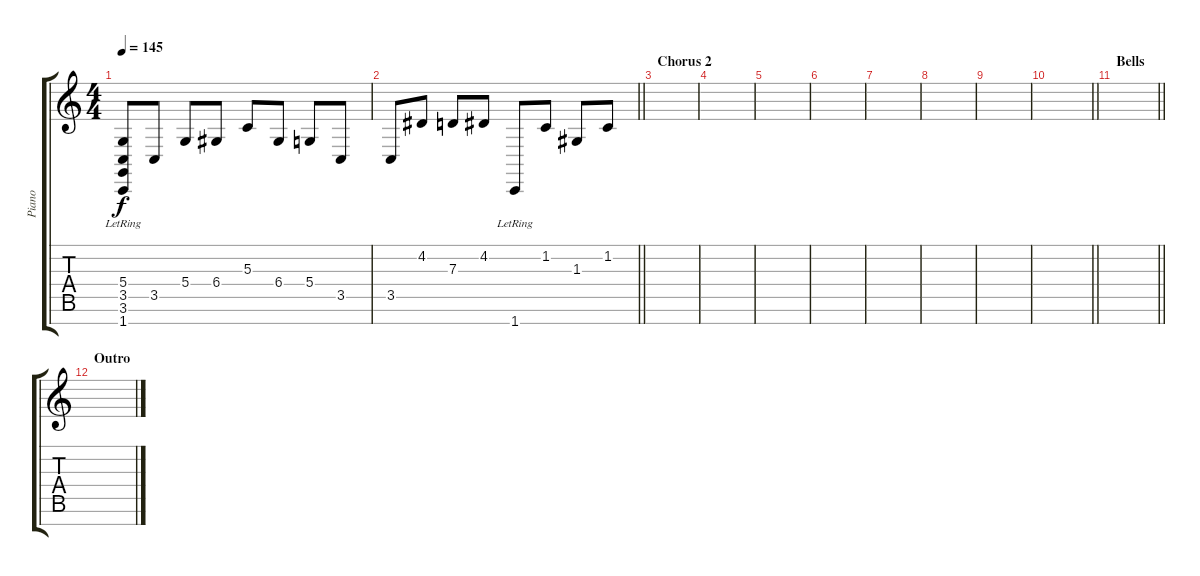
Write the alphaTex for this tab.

\track ("Piano" "Piano") {instrument brightacousticpiano}
\staff {score tabs}
\tuning (E4 B3 G3 D3 A2 E2 B1) {hide}
\ts (4 4)
\tempo 145
\clef g2
\ks c
(5.4{lr} 3.5{lr} 3.6{lr} 1.7{lr}).8{dy f} 3.5.8 5.4.8 6.4.8 5.3.8 6.4.8 5.4.8 3.5.8 |
\barLineRight lightlight
3.5.8 4.2.8 7.3.8 4.2.8 1.7{lr}.8 1.2.8 1.3.8 1.2.8 |
\section ("" "Chorus 2")
|
|
|
|
|
|
|
\barLineRight lightlight
|
\section ("" "Bells")
\barLineRight lightlight
|
\section ("" "Outro")
